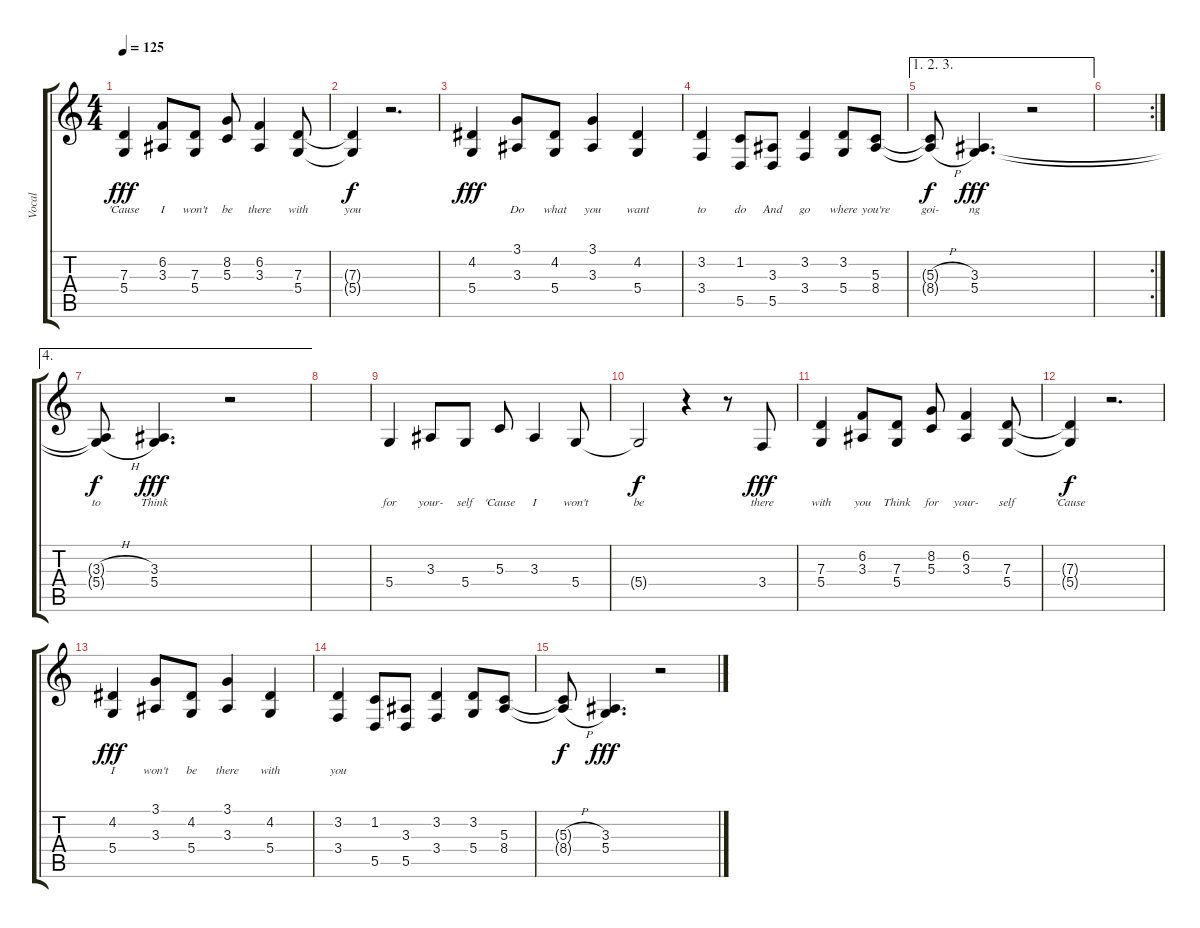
\track ("Vocal" "Vocal") {instrument tenorsax}
\staff {score tabs}
\tuning (E4 B3 G3 D3 A2 E2) {hide}
\ts (4 4)
\tempo 125
\clef g2
\ks c
(7.3 5.4).4{lyrics (0 "'Cause") lyrics (1 "") lyrics (2 "") lyrics (3 "") lyrics (4 "") dy fff} (6.2 3.3).8{lyrics (0 "I") lyrics (1 "") lyrics (2 "") lyrics (3 "") lyrics (4 "")} (7.3 5.4).8{lyrics (0 "won't") lyrics (1 "") lyrics (2 "") lyrics (3 "") lyrics (4 "")} (8.2 5.3).8{lyrics (0 "be") lyrics (1 "") lyrics (2 "") lyrics (3 "") lyrics (4 "")} (6.2 3.3).4{lyrics (0 "there") lyrics (1 "") lyrics (2 "") lyrics (3 "") lyrics (4 "")} (7.3 5.4).8{lyrics (0 "with") lyrics (1 "") lyrics (2 "") lyrics (3 "") lyrics (4 "")} |
(7.3{t} 5.4{t}).4{lyrics (0 "you") lyrics (1 "") lyrics (2 "") lyrics (3 "") lyrics (4 "") dy f} r.2{d} |
(4.2 5.4).4{lyrics (0 "") lyrics (1 "") lyrics (2 "") lyrics (3 "") lyrics (4 "") dy fff} (3.1 3.3).8{lyrics (0 "Do") lyrics (1 "") lyrics (2 "") lyrics (3 "") lyrics (4 "")} (4.2 5.4).8{lyrics (0 "what") lyrics (1 "") lyrics (2 "") lyrics (3 "") lyrics (4 "")} (3.1 3.3).4{lyrics (0 "you") lyrics (1 "") lyrics (2 "") lyrics (3 "") lyrics (4 "")} (4.2 5.4).4{lyrics (0 "want") lyrics (1 "") lyrics (2 "") lyrics (3 "") lyrics (4 "")} |
(3.2 3.4).4{lyrics (0 "to") lyrics (1 "") lyrics (2 "") lyrics (3 "") lyrics (4 "")} (1.2 5.5).8{lyrics (0 "do") lyrics (1 "") lyrics (2 "") lyrics (3 "") lyrics (4 "")} (3.3 5.5).8{lyrics (0 "And") lyrics (1 "") lyrics (2 "") lyrics (3 "") lyrics (4 "")} (3.2 3.4).4{lyrics (0 "go") lyrics (1 "") lyrics (2 "") lyrics (3 "") lyrics (4 "")} (3.2 5.4).8{lyrics (0 "where") lyrics (1 "") lyrics (2 "") lyrics (3 "") lyrics (4 "")} (5.3 8.4).8{lyrics (0 "you're") lyrics (1 "") lyrics (2 "") lyrics (3 "") lyrics (4 "")} |
\ae (1 2 3)
(5.3{h t} 8.4{h t}).8{lyrics (0 "goi-") lyrics (1 "") lyrics (2 "") lyrics (3 "") lyrics (4 "") dy f} (3.3 5.4).4{d lyrics (0 "ng") lyrics (1 "") lyrics (2 "") lyrics (3 "") lyrics (4 "") dy fff} r.2 |
\rc 2
|
\ae 4
(3.3{h t} 5.4{h t}).8{lyrics (0 "to") lyrics (1 "") lyrics (2 "") lyrics (3 "") lyrics (4 "") dy f} (3.3 5.4).4{d lyrics (0 "Think") lyrics (1 "") lyrics (2 "") lyrics (3 "") lyrics (4 "") dy fff} r.2 |
|
5.4.4{lyrics (0 "for") lyrics (1 "") lyrics (2 "") lyrics (3 "") lyrics (4 "")} 3.3.8{lyrics (0 "your-") lyrics (1 "") lyrics (2 "") lyrics (3 "") lyrics (4 "")} 5.4.8{lyrics (0 "self") lyrics (1 "") lyrics (2 "") lyrics (3 "") lyrics (4 "")} 5.3.8{lyrics (0 "'Cause") lyrics (1 "") lyrics (2 "") lyrics (3 "") lyrics (4 "")} 3.3.4{lyrics (0 "I") lyrics (1 "") lyrics (2 "") lyrics (3 "") lyrics (4 "")} 5.4.8{lyrics (0 "won't") lyrics (1 "") lyrics (2 "") lyrics (3 "") lyrics (4 "")} |
5.4{t}.2{lyrics (0 "be") lyrics (1 "") lyrics (2 "") lyrics (3 "") lyrics (4 "") dy f} r.4 r.8 3.4.8{lyrics (0 "there") lyrics (1 "") lyrics (2 "") lyrics (3 "") lyrics (4 "") dy fff} |
(7.3 5.4).4{lyrics (0 "with") lyrics (1 "") lyrics (2 "") lyrics (3 "") lyrics (4 "")} (6.2 3.3).8{lyrics (0 "you") lyrics (1 "") lyrics (2 "") lyrics (3 "") lyrics (4 "")} (7.3 5.4).8{lyrics (0 "Think") lyrics (1 "") lyrics (2 "") lyrics (3 "") lyrics (4 "")} (8.2 5.3).8{lyrics (0 "for") lyrics (1 "") lyrics (2 "") lyrics (3 "") lyrics (4 "")} (6.2 3.3).4{lyrics (0 "your-") lyrics (1 "") lyrics (2 "") lyrics (3 "") lyrics (4 "")} (7.3 5.4).8{lyrics (0 "self") lyrics (1 "") lyrics (2 "") lyrics (3 "") lyrics (4 "")} |
(7.3{t} 5.4{t}).4{lyrics (0 "'Cause") lyrics (1 "") lyrics (2 "") lyrics (3 "") lyrics (4 "") dy f} r.2{d} |
(4.2 5.4).4{lyrics (0 "I") lyrics (1 "") lyrics (2 "") lyrics (3 "") lyrics (4 "") dy fff} (3.1 3.3).8{lyrics (0 "won't") lyrics (1 "") lyrics (2 "") lyrics (3 "") lyrics (4 "")} (4.2 5.4).8{lyrics (0 "be") lyrics (1 "") lyrics (2 "") lyrics (3 "") lyrics (4 "")} (3.1 3.3).4{lyrics (0 "there") lyrics (1 "") lyrics (2 "") lyrics (3 "") lyrics (4 "")} (4.2 5.4).4{lyrics (0 "with") lyrics (1 "") lyrics (2 "") lyrics (3 "") lyrics (4 "")} |
(3.2 3.4).4{lyrics (0 "you") lyrics (1 "") lyrics (2 "") lyrics (3 "") lyrics (4 "")} (1.2 5.5).8 (3.3 5.5).8 (3.2 3.4).4 (3.2 5.4).8 (5.3 8.4).8 |
(5.3{h t} 8.4{h t}).8{dy f} (3.3 5.4).4{d dy fff} r.2
